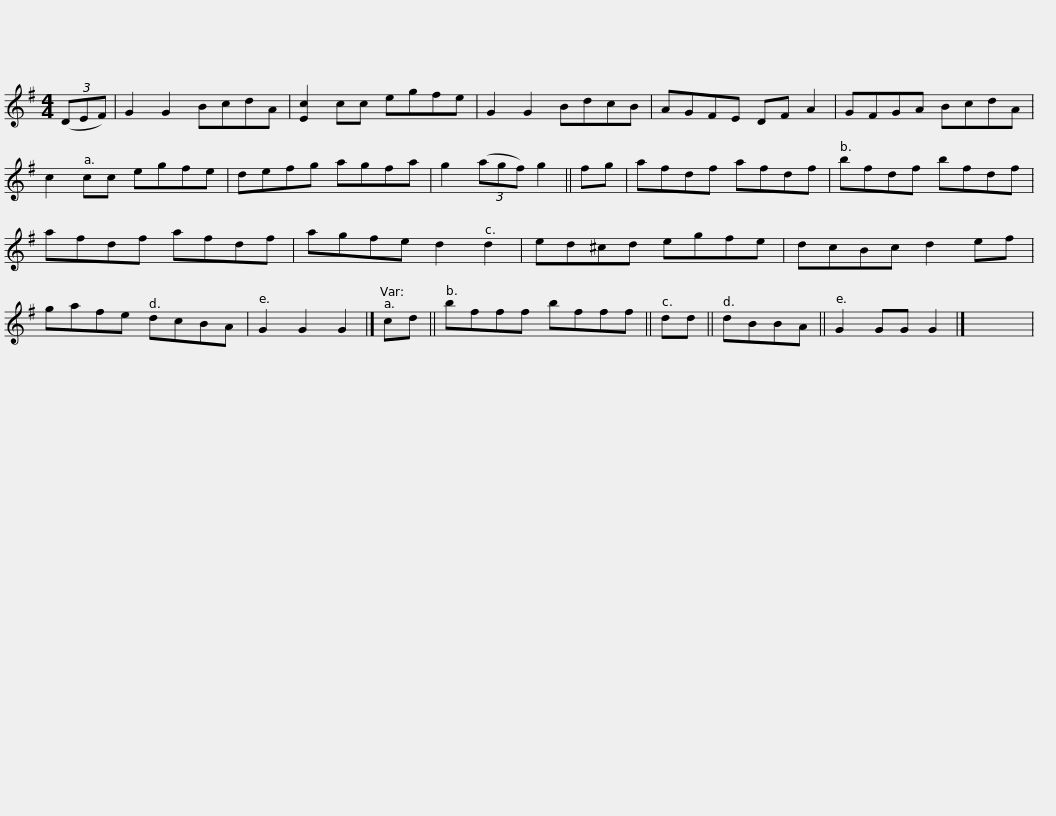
X:1
L:1/8
M:4/4
I:linebreak $
K:G
V:1 treble
V:1
 (3(DEF) | G2 G2 BcdA | [Ec]2 cc egfe | G2 G2 BdcB | AGFE DF A2 | %5
 GFGA BcdA | c2 cc egfe |$ defg agfa | g2 (3(agf) g2 || fg | %10
 afdf afdf | bfdf bfdf | afdf afdf |$ agfe d2 d2 | ed^cd egfe | %15
 dcBc d2 ef | gafe dcBA | G2 G2 G2 |] cd || bfff bfff ||$ %20
 dd || dBBA || G2 GG G2 |] x8 | %24
